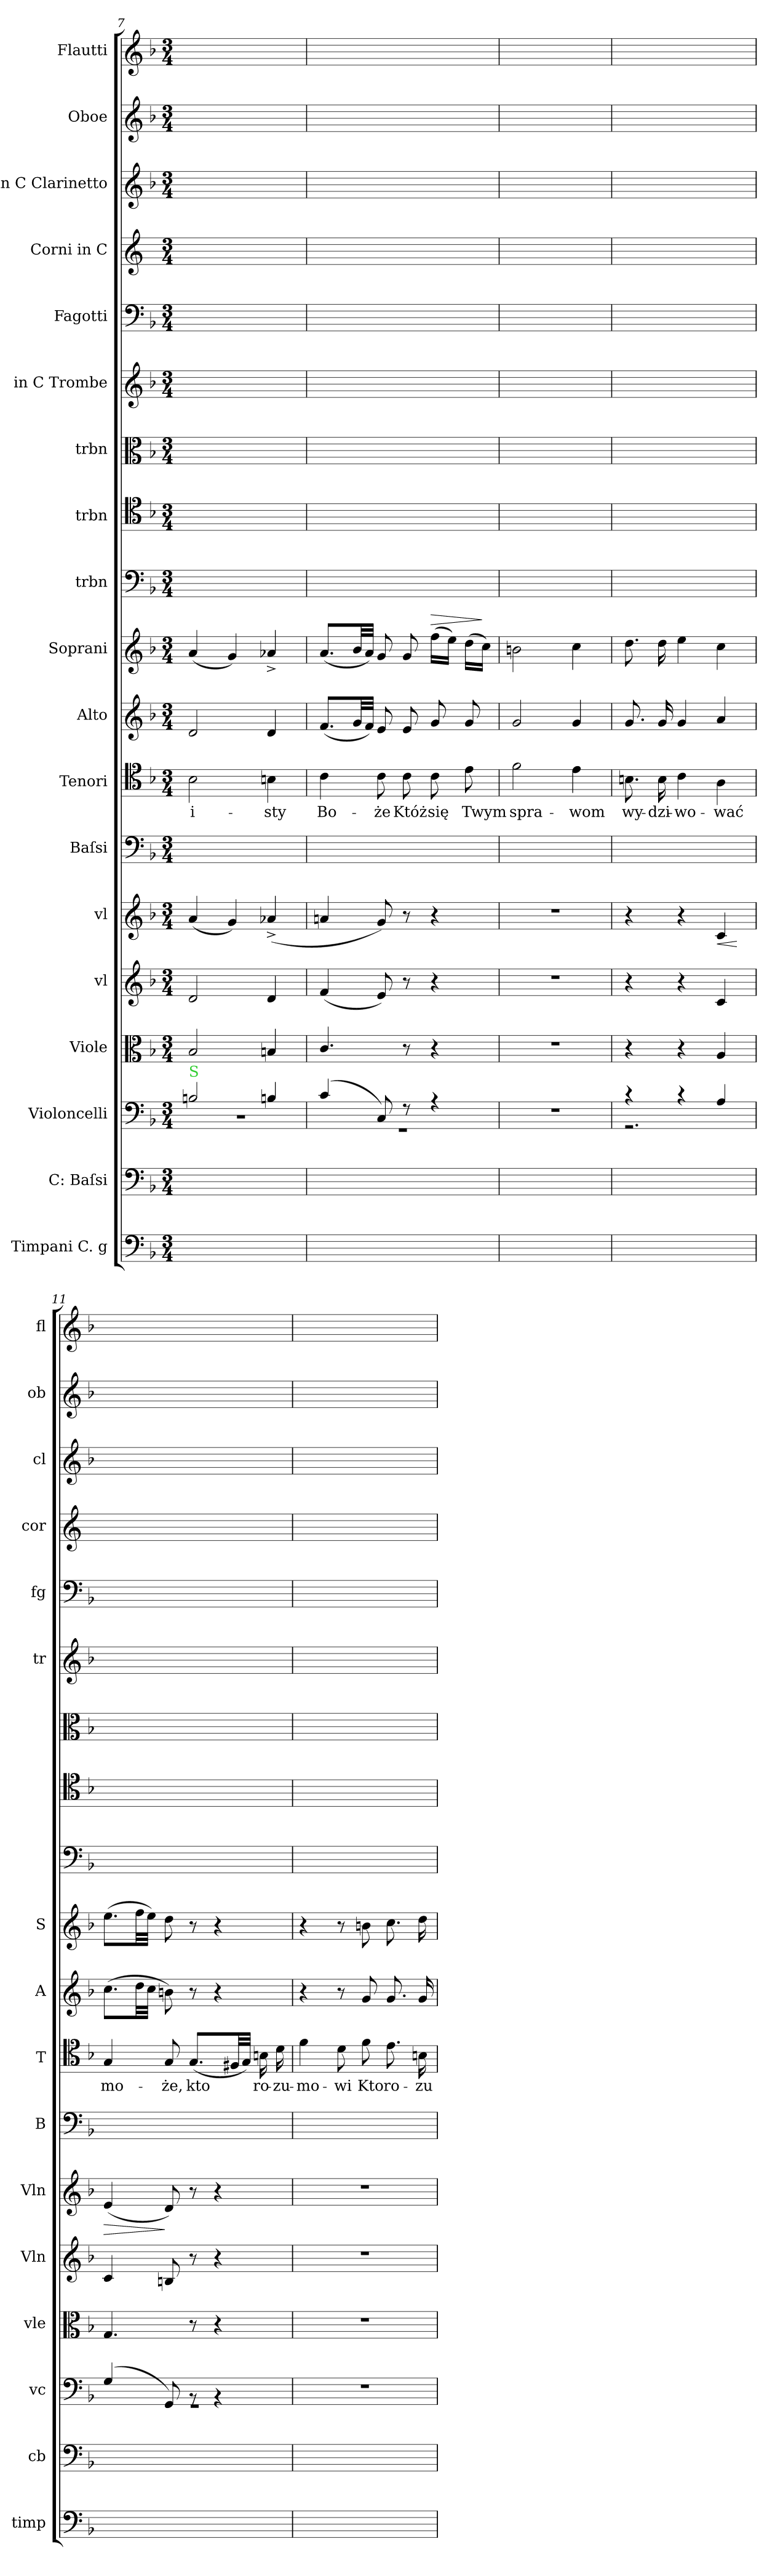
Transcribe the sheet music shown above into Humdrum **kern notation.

**kern	**kern	**kern	**kern	**kern	**kern	**dynam	**kern	**kern	**text	**kern	**kern	**dynam	**kern	**kern	**kern	**kern	**kern	**kern	**kern	**kern	**kern
*part19	*part18	*part17	*part16	*part15	*part14	*part14	*part13	*part12	*part12	*part11	*part10	*part10	*part9	*part8	*part7	*part6	*part5	*part4	*part3	*part2	*part1
*staff19	*staff18	*staff17	*staff16	*staff15	*staff14	*staff14	*staff13	*staff12	*staff12	*staff11	*staff10	*staff10	*staff9	*staff8	*staff7	*staff6	*staff5	*staff4	*staff3	*staff2	*staff1
*I"Timpani C. g	*I"C: Baſsi	*I"Violoncelli	*I"Viole	*I"vl	*I"vl	*	*I"Baſsi	*I"Tenori	*	*I"Alto	*I"Soprani	*	*I"trbn	*I"trbn	*I"trbn	*I"in C Trombe	*I"Fagotti	*I"Corni in C	*I"in C Clarinetto	*I"Oboe	*I"Flautti
*I'timp	*I'cb	*I'vc	*I'vle	*I'Vln	*I'Vln	*	*I'B	*I'T	*	*I'A	*I'S	*	*	*	*	*I'tr	*I'fg	*I'cor	*I'cl	*I'ob	*I'fl
*clefF4	*clefF4	*clefF4	*clefC3	*clefG2	*clefG2	*	*clefF4	*clefC4	*	*clefG2	*clefG2	*	*clefF4	*clefC4	*clefC3	*clefG2	*clefF4	*clefG2	*clefG2	*clefG2	*clefG2
*k[b-]	*k[b-]	*k[b-]	*k[b-]	*k[b-]	*k[b-]	*	*k[b-]	*k[b-]	*	*k[b-]	*k[b-]	*	*k[b-]	*k[b-]	*k[b-]	*k[b-]	*k[b-]	*k[]	*k[b-]	*k[b-]	*k[b-]
*M3/4	*M3/4	*M3/4	*M3/4	*M3/4	*M3/4	*	*M3/4	*M3/4	*	*M3/4	*M3/4	*	*M3/4	*M3/4	*M3/4	*M3/4	*M3/4	*M3/4	*M3/4	*M3/4	*M3/4
=7	=7	=7	=7	=7	=7	=7	=7	=7	=7	=7	=7	=7	=7	=7	=7	=7	=7	=7	=7	=7	=7
*	*	*^	*	*	*	*	*	*	*	*	*	*	*	*	*	*	*	*	*	*	*
!	!	!LO:TX:a:color=limegreen:t=S	!	!	!	!	!	!	!	!	!	!	!	!	!	!	!	!	!	!	!	!
2.ryy	2.ryy	2Bn/	2.r	2B-/	2d/	(4a/	.	2.ryy	2B-\	-i-	2d/	(>4a/	.	2.ryy	2.ryy	2.ryy	2.ryy	2.ryy	2.ryy	2.ryy	2.ryy	2.ryy
.	.	.	.	.	.	4g/)	.	.	.	.	.	4g/)	.	.	.	.	.	.	.	.	.	.
.	.	4Bn/	.	4Bn/	4d/	(>4a-X^/	.	.	4Bn\	-sty	4d/	4a-X^>/	.	.	.	.	.	.	.	.	.	.
=8	=8	=8	=8	=8	=8	=8	=8	=8	=8	=8	=8	=8	=8	=8	=8	=8	=8	=8	=8	=8	=8	=8
2.ryy	2.ryy	(4c/	2.rGG	4.c/	(>4f/	4an/	.	2.ryy	4c\	Bo-	(8.f/L	(8.a/L	.	2.ryy	2.ryy	2.ryy	2.ryy	2.ryy	2.ryy	2.ryy	2.ryy	2.ryy
.	.	.	.	.	.	.	.	.	.	.	32g/LL	32b-/LL	.	.	.	.	.	.	.	.	.	.
.	.	.	.	.	.	.	.	.	.	.	32f/JJJ)	32a/JJJ)	.	.	.	.	.	.	.	.	.	.
.	.	8C/)	.	.	8e/)	8g/)	.	.	8c\	-że	8e/	8g/	.	.	.	.	.	.	.	.	.	.
.	.	8r	.	8r	8r	8r	.	.	8c\	Któż	8e/	8g/	.	.	.	.	.	.	.	.	.	.
!	!	!	!	!	!	!	!	!	!	!	!	!	!LO:HP:a	!	!	!	!	!	!	!	!	!
.	.	4r	.	4r	4r	4r	.	.	8c\	się	8g/	(16ff\LL	>	.	.	.	.	.	.	.	.	.
.	.	.	.	.	.	.	.	.	.	.	.	16ee\JJ)	.	.	.	.	.	.	.	.	.	.
.	.	.	.	.	.	.	.	.	8e\	Twym	8g/	(16dd\LL	.	.	.	.	.	.	.	.	.	.
.	.	.	.	.	.	.	.	.	.	.	.	16cc\JJ)	]	.	.	.	.	.	.	.	.	.
*	*	*v	*v	*	*	*	*	*	*	*	*	*	*	*	*	*	*	*	*	*	*	*
=9	=9	=9	=9	=9	=9	=9	=9	=9	=9	=9	=9	=9	=9	=9	=9	=9	=9	=9	=9	=9	=9
2.ryy	2.ryy	2.r	2.r	2.r	2.r	.	2.ryy	2f\	spra-	2g/	2bn\	.	2.ryy	2.ryy	2.ryy	2.ryy	2.ryy	2.ryy	2.ryy	2.ryy	2.ryy
.	.	.	.	.	.	.	.	4e\	-wom	4g/	4cc\	.	.	.	.	.	.	.	.	.	.
=10	=10	=10	=10	=10	=10	=10	=10	=10	=10	=10	=10	=10	=10	=10	=10	=10	=10	=10	=10	=10	=10
*	*	*^	*	*	*	*	*	*	*	*	*	*	*	*	*	*	*	*	*	*	*
2.ryy	2.ryy	4r	2.rGG	4r	4r	4r	.	2.ryy	8.Bn\	wy-	8.g/	8.dd\	.	2.ryy	2.ryy	2.ryy	2.ryy	2.ryy	2.ryy	2.ryy	2.ryy	2.ryy
.	.	.	.	.	.	.	.	.	16B\	-dzi-	16g/	16dd\	.	.	.	.	.	.	.	.	.	.
.	.	4r	.	4r	4r	4r	.	.	4c\	-wo-	4g/	4ee\	.	.	.	.	.	.	.	.	.	.
!	!	!	!	!	!	!	!LO:HP:b	!	!	!	!	!	!	!	!	!	!	!	!	!	!	!
.	.	4A/	.	4A/	4c/	4c/	<	.	4A\	-wać	4a/	4cc\	.	.	.	.	.	.	.	.	.	.
*	*	*v	*v	*	*	*	*	*	*	*	*	*	*	*	*	*	*	*	*	*	*	*
.	.	.	.	.	.	[	.	.	.	.	.	.	.	.	.	.	.	.	.	.	.
=11	=11	=11	=11	=11	=11	=11	=11	=11	=11	=11	=11	=11	=11	=11	=11	=11	=11	=11	=11	=11	=11
*	*	*^	*	*	*	*	*	*	*	*	*	*	*	*	*	*	*	*	*	*	*
!	!	!	!	!	!	!	!LO:HP:b	!	!	!	!	!	!	!	!	!	!	!	!	!	!	!
2.ryy	2.ryy	(4G/	2.rGG	4.G/	4c/	(>4e/	>	2.ryy	4G/	mo-	(8.cc\L	(8.ee\L	.	2.ryy	2.ryy	2.ryy	2.ryy	2.ryy	2.ryy	2.ryy	2.ryy	2.ryy
.	.	.	.	.	.	.	.	.	.	.	32dd\LL	32ff\LL	.	.	.	.	.	.	.	.	.	.
.	.	.	.	.	.	.	.	.	.	.	32cc\JJJ	32ee\JJJ)	.	.	.	.	.	.	.	.	.	.
.	.	8GG/)	.	.	8Bn/	8d/)	]	.	8G/	-że,	8bn\)	8dd\	.	.	.	.	.	.	.	.	.	.
.	.	8rBB	.	8r	8r	8r	.	.	(>8.G/L	kto	8r	8r	.	.	.	.	.	.	.	.	.	.
.	.	4rBB	.	4r	4r	4r	.	.	.	.	4r	4r	.	.	.	.	.	.	.	.	.	.
.	.	.	.	.	.	.	.	.	32F#X/LL	.	.	.	.	.	.	.	.	.	.	.	.	.
.	.	.	.	.	.	.	.	.	32G/JJJ)	.	.	.	.	.	.	.	.	.	.	.	.	.
.	.	.	.	.	.	.	.	.	16Bn\	ro-	.	.	.	.	.	.	.	.	.	.	.	.
.	.	.	.	.	.	.	.	.	16d\	-zu-	.	.	.	.	.	.	.	.	.	.	.	.
*	*	*v	*v	*	*	*	*	*	*	*	*	*	*	*	*	*	*	*	*	*	*	*
=12	=12	=12	=12	=12	=12	=12	=12	=12	=12	=12	=12	=12	=12	=12	=12	=12	=12	=12	=12	=12	=12
2.ryy	2.ryy	2.r	2.r	2.r	2.r	.	2.ryy	4f\	-mo-	4r	4r	.	2.ryy	2.ryy	2.ryy	2.ryy	2.ryy	2.ryy	2.ryy	2.ryy	2.ryy
.	.	.	.	.	.	.	.	8d\	-wi	8r	8r	.	.	.	.	.	.	.	.	.	.
.	.	.	.	.	.	.	.	8f\	Kto	8g/	8bn\	.	.	.	.	.	.	.	.	.	.
.	.	.	.	.	.	.	.	8.e\	ro-	8.g/	8.cc\	.	.	.	.	.	.	.	.	.	.
.	.	.	.	.	.	.	.	16Bn\	-zu-	16g/	16dd\	.	.	.	.	.	.	.	.	.	.
=	=	=	=	=	=	=	=	=	=	=	=	=	=	=	=	=	=	=	=	=	=
*-	*-	*-	*-	*-	*-	*-	*-	*-	*-	*-	*-	*-	*-	*-	*-	*-	*-	*-	*-	*-	*-
